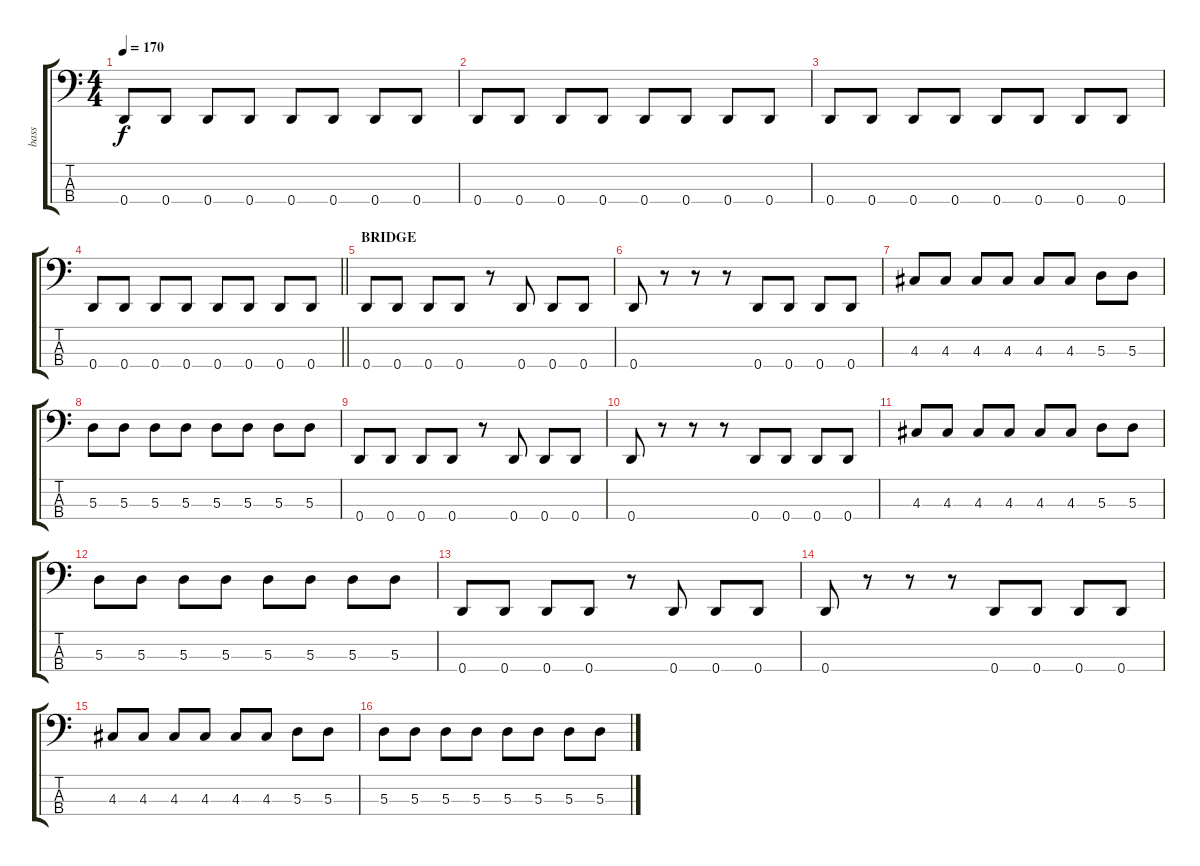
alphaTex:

\track ("bass" "bass") {instrument electricbassfinger}
\staff {score tabs}
\tuning (G2 D2 A1 D1) {hide}
\ts (4 4)
\tempo 170
\clef f4
\ks c
0.4.8{dy f} 0.4.8 0.4.8 0.4.8 0.4.8 0.4.8 0.4.8 0.4.8 |
0.4.8 0.4.8 0.4.8 0.4.8 0.4.8 0.4.8 0.4.8 0.4.8 |
0.4.8 0.4.8 0.4.8 0.4.8 0.4.8 0.4.8 0.4.8 0.4.8 |
\barLineRight lightlight
0.4.8 0.4.8 0.4.8 0.4.8 0.4.8 0.4.8 0.4.8 0.4.8 |
\section ("" "BRIDGE")
0.4.8 0.4.8 0.4.8 0.4.8 r.8 0.4.8 0.4.8 0.4.8 |
0.4.8 r.8 r.8 r.8 0.4.8 0.4.8 0.4.8 0.4.8 |
4.3.8 4.3.8 4.3.8 4.3.8 4.3.8 4.3.8 5.3.8 5.3.8 |
5.3.8 5.3.8 5.3.8 5.3.8 5.3.8 5.3.8 5.3.8 5.3.8 |
0.4.8 0.4.8 0.4.8 0.4.8 r.8 0.4.8 0.4.8 0.4.8 |
0.4.8 r.8 r.8 r.8 0.4.8 0.4.8 0.4.8 0.4.8 |
4.3.8 4.3.8 4.3.8 4.3.8 4.3.8 4.3.8 5.3.8 5.3.8 |
5.3.8 5.3.8 5.3.8 5.3.8 5.3.8 5.3.8 5.3.8 5.3.8 |
0.4.8 0.4.8 0.4.8 0.4.8 r.8 0.4.8 0.4.8 0.4.8 |
0.4.8 r.8 r.8 r.8 0.4.8 0.4.8 0.4.8 0.4.8 |
4.3.8 4.3.8 4.3.8 4.3.8 4.3.8 4.3.8 5.3.8 5.3.8 |
5.3.8 5.3.8 5.3.8 5.3.8 5.3.8 5.3.8 5.3.8 5.3.8
